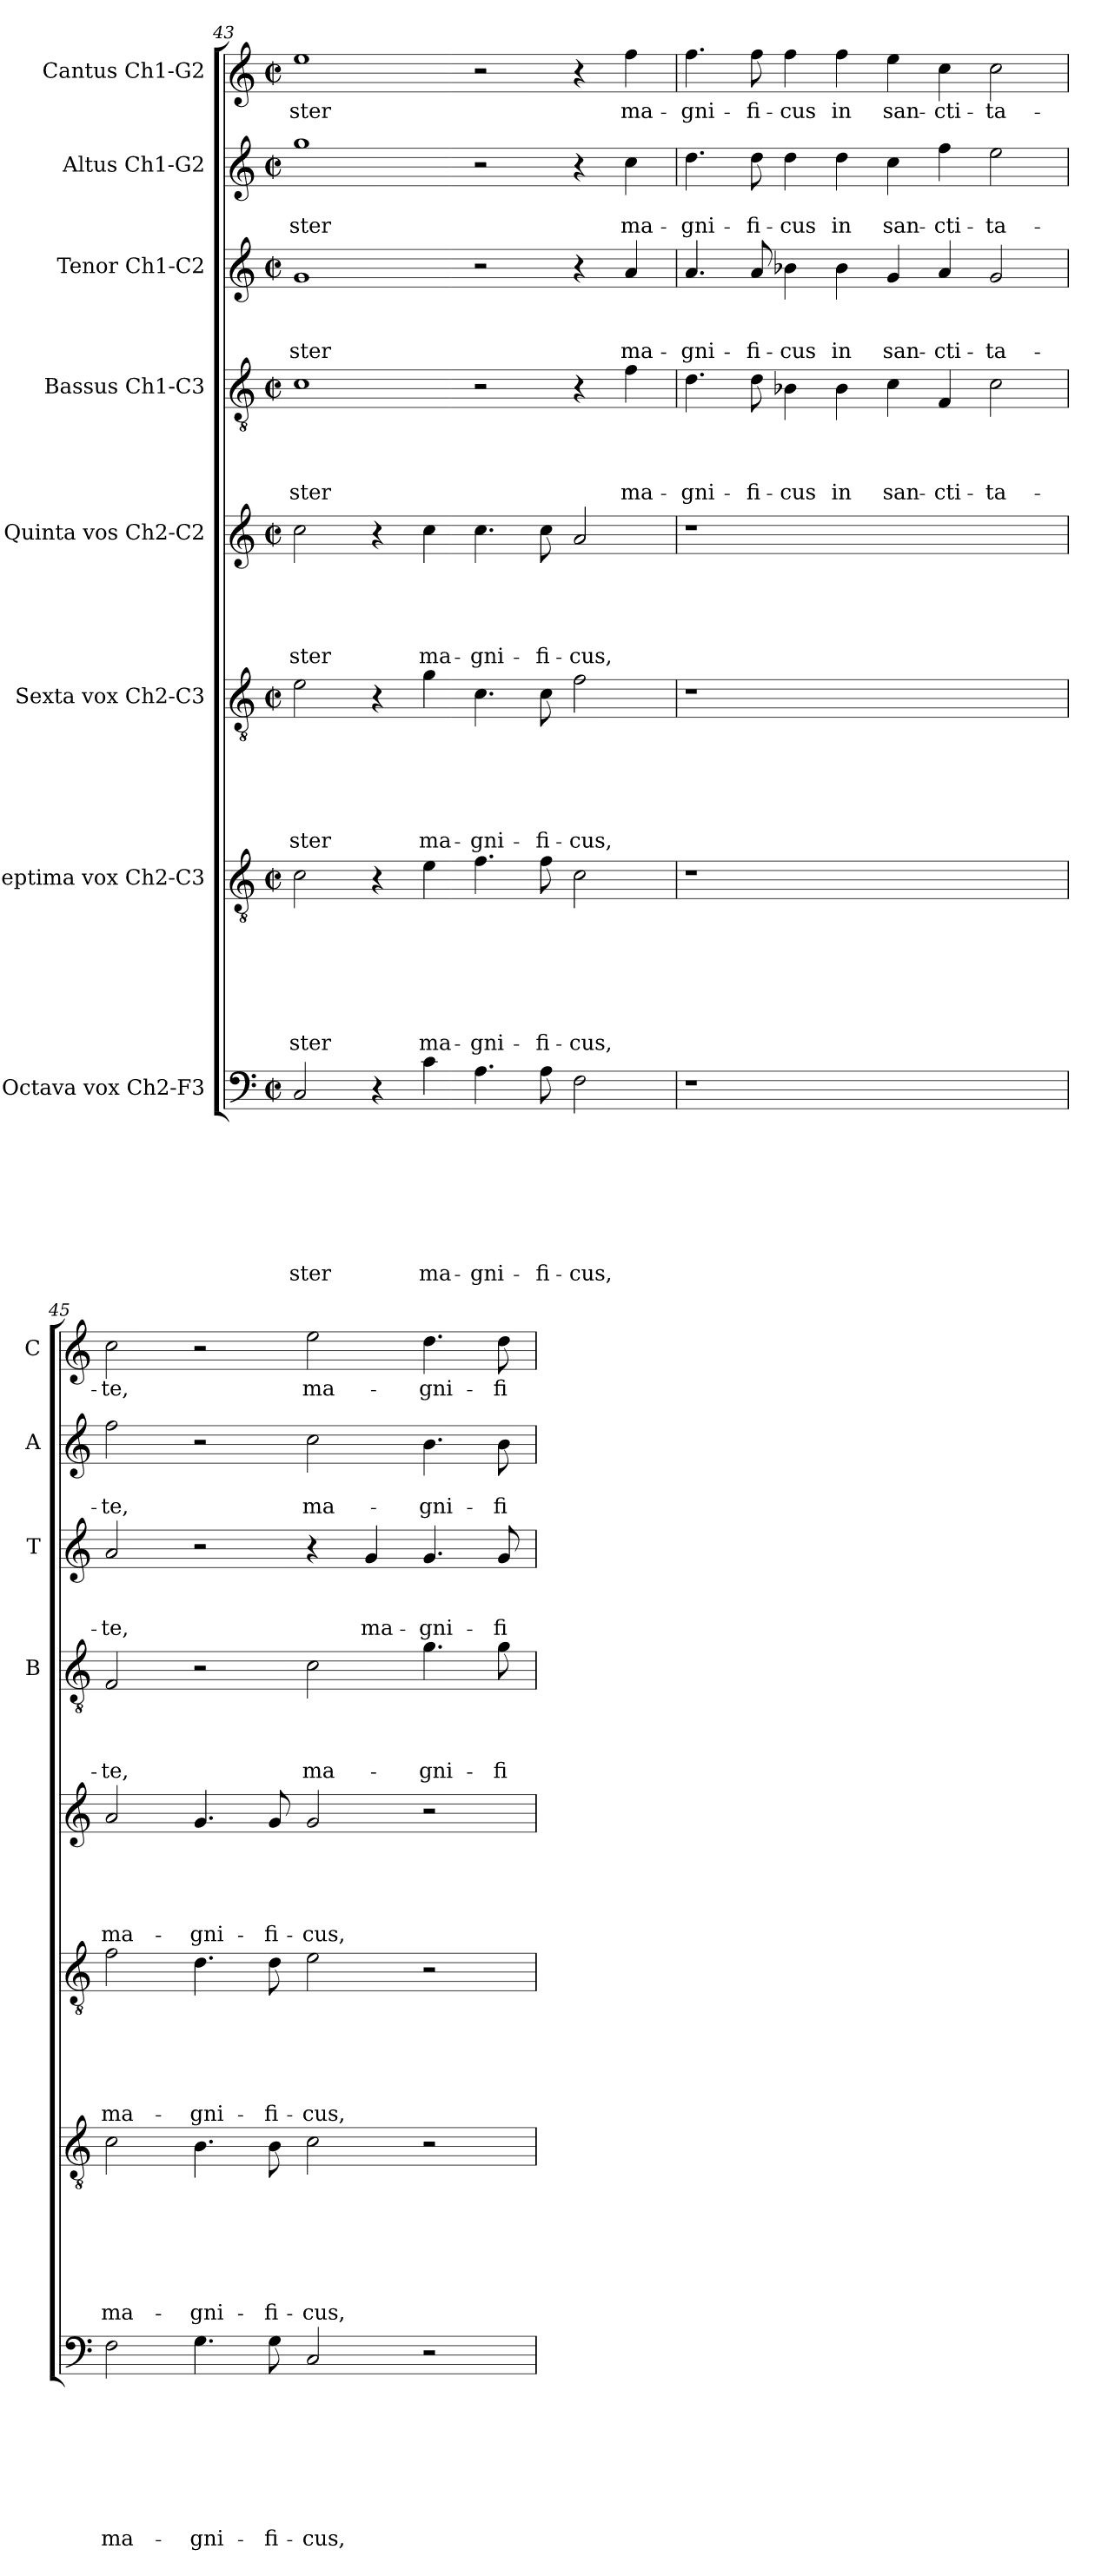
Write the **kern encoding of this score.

**kern	**text	**text	**text	**text	**text	**text	**text	**text	**kern	**text	**text	**text	**text	**text	**text	**text	**kern	**text	**text	**text	**text	**text	**text	**kern	**text	**text	**text	**text	**text	**kern	**text	**text	**text	**text	**kern	**text	**text	**text	**kern	**text	**text	**kern	**text
*part8	*part8	*part8	*part8	*part8	*part8	*part8	*part8	*part8	*part7	*part7	*part7	*part7	*part7	*part7	*part7	*part7	*part6	*part6	*part6	*part6	*part6	*part6	*part6	*part5	*part5	*part5	*part5	*part5	*part5	*part4	*part4	*part4	*part4	*part4	*part3	*part3	*part3	*part3	*part2	*part2	*part2	*part1	*part1
*staff8	*staff8	*staff8	*staff8	*staff8	*staff8	*staff8	*staff8	*staff8	*staff7	*staff7	*staff7	*staff7	*staff7	*staff7	*staff7	*staff7	*staff6	*staff6	*staff6	*staff6	*staff6	*staff6	*staff6	*staff5	*staff5	*staff5	*staff5	*staff5	*staff5	*staff4	*staff4	*staff4	*staff4	*staff4	*staff3	*staff3	*staff3	*staff3	*staff2	*staff2	*staff2	*staff1	*staff1
*I"Octava vox Ch2-F3	*	*	*	*	*	*	*	*	*I"Septima vox Ch2-C3	*	*	*	*	*	*	*	*I"Sexta vox Ch2-C3	*	*	*	*	*	*	*I"Quinta vos Ch2-C2	*	*	*	*	*	*I"Bassus Ch1-C3	*	*	*	*	*I"Tenor Ch1-C2	*	*	*	*I"Altus Ch1-G2	*	*	*I"Cantus Ch1-G2	*
*	*	*	*	*	*	*	*	*	*	*	*	*	*	*	*	*	*	*	*	*	*	*	*	*	*	*	*	*	*	*I'B	*	*	*	*	*I'T	*	*	*	*I'A	*	*	*I'C	*
!!LO:PB:g=z
*clefF4	*	*	*	*	*	*	*	*	*clefGv2	*	*	*	*	*	*	*	*clefGv2	*	*	*	*	*	*	*clefG2	*	*	*	*	*	*clefGv2	*	*	*	*	*clefG2	*	*	*	*clefG2	*	*	*clefG2	*
*k[]	*	*	*	*	*	*	*	*	*k[]	*	*	*	*	*	*	*	*k[]	*	*	*	*	*	*	*k[]	*	*	*	*	*	*k[]	*	*	*	*	*k[]	*	*	*	*k[]	*	*	*k[]	*
*C:	*	*	*	*	*	*	*	*	*C:	*	*	*	*	*	*	*	*C:	*	*	*	*	*	*	*C:	*	*	*	*	*	*C:	*	*	*	*	*C:	*	*	*	*C:	*	*	*C:	*
*M2/2	*	*	*	*	*	*	*	*	*M2/2	*	*	*	*	*	*	*	*M2/2	*	*	*	*	*	*	*M2/2	*	*	*	*	*	*M2/2	*	*	*	*	*M2/2	*	*	*	*M2/2	*	*	*M2/2	*
*met(c|)	*	*	*	*	*	*	*	*	*met(c|)	*	*	*	*	*	*	*	*met(c|)	*	*	*	*	*	*	*met(c|)	*	*	*	*	*	*met(c|)	*	*	*	*	*met(c|)	*	*	*	*met(c|)	*	*	*met(c|)	*
=43	=43	=43	=43	=43	=43	=43	=43	=43	=43	=43	=43	=43	=43	=43	=43	=43	=43	=43	=43	=43	=43	=43	=43	=43	=43	=43	=43	=43	=43	=43	=43	=43	=43	=43	=43	=43	=43	=43	=43	=43	=43	=43	=43
!	!	!	!	!	!	!	!	!LO:LY:b	!	!	!	!	!	!	!	!LO:LY:b	!	!	!	!	!	!	!LO:LY:b	!	!	!	!	!	!LO:LY:b	!	!	!	!	!LO:LY:b	!	!	!	!LO:LY:b	!	!	!LO:LY:b	!	!LO:LY:b
2C/	.	.	.	.	.	.	.	-ster	2c\	.	.	.	.	.	.	-ster	2e\	.	.	.	.	.	-ster	2cc\	.	.	.	.	-ster	1c	.	.	.	-ster	1g	.	.	-ster	1gg	.	-ster	1ee	-ster
4r	.	.	.	.	.	.	.	.	4r	.	.	.	.	.	.	.	4r	.	.	.	.	.	.	4r	.	.	.	.	.	.	.	.	.	.	.	.	.	.	.	.	.	.	.
!	!	!	!	!	!	!	!	!LO:LY:b	!	!	!	!	!	!	!	!LO:LY:b	!	!	!	!	!	!	!LO:LY:b	!	!	!	!	!	!LO:LY:b	!	!	!	!	!	!	!	!	!	!	!	!	!	!
4c\	.	.	.	.	.	.	.	ma-	4e\	.	.	.	.	.	.	ma-	4g\	.	.	.	.	.	ma-	4cc\	.	.	.	.	ma-	.	.	.	.	.	.	.	.	.	.	.	.	.	.
!	!	!	!	!	!	!	!	!LO:LY:b	!	!	!	!	!	!	!	!LO:LY:b	!	!	!	!	!	!	!LO:LY:b	!	!	!	!	!	!LO:LY:b	!	!	!	!	!	!	!	!	!	!	!	!	!	!
4.A\	.	.	.	.	.	.	.	-gni-	4.f\	.	.	.	.	.	.	-gni-	4.c\	.	.	.	.	.	-gni-	4.cc\	.	.	.	.	-gni-	2r	.	.	.	.	2r	.	.	.	2r	.	.	2r	.
!	!	!	!	!	!	!	!	!LO:LY:b	!	!	!	!	!	!	!	!LO:LY:b	!	!	!	!	!	!	!LO:LY:b	!	!	!	!	!	!LO:LY:b	!	!	!	!	!	!	!	!	!	!	!	!	!	!
8A\	.	.	.	.	.	.	.	-fi-	8f\	.	.	.	.	.	.	-fi-	8c\	.	.	.	.	.	-fi-	8cc\	.	.	.	.	-fi-	.	.	.	.	.	.	.	.	.	.	.	.	.	.
!	!	!	!	!	!	!	!	!LO:LY:b	!	!	!	!	!	!	!	!LO:LY:b	!	!	!	!	!	!	!LO:LY:b	!	!	!	!	!	!LO:LY:b	!	!	!	!	!	!	!	!	!	!	!	!	!	!
2F\	.	.	.	.	.	.	.	-cus,	2c\	.	.	.	.	.	.	-cus,	2f\	.	.	.	.	.	-cus,	2a/	.	.	.	.	-cus,	4r	.	.	.	.	4r	.	.	.	4r	.	.	4r	.
!	!	!	!	!	!	!	!	!	!	!	!	!	!	!	!	!	!	!	!	!	!	!	!	!	!	!	!	!	!	!	!	!	!	!LO:LY:b	!	!	!	!LO:LY:b	!	!	!LO:LY:b	!	!LO:LY:b
.	.	.	.	.	.	.	.	.	.	.	.	.	.	.	.	.	.	.	.	.	.	.	.	.	.	.	.	.	.	4f\	.	.	.	ma-	4a/	.	.	ma-	4cc\	.	ma-	4ff\	ma-
=44	=44	=44	=44	=44	=44	=44	=44	=44	=44	=44	=44	=44	=44	=44	=44	=44	=44	=44	=44	=44	=44	=44	=44	=44	=44	=44	=44	=44	=44	=44	=44	=44	=44	=44	=44	=44	=44	=44	=44	=44	=44	=44	=44
!	!	!	!	!	!	!	!	!	!	!	!	!	!	!	!	!	!	!	!	!	!	!	!	!	!	!	!	!	!	!	!	!	!	!LO:LY:b	!	!	!	!LO:LY:b	!	!	!LO:LY:b	!	!LO:LY:b
1r	.	.	.	.	.	.	.	.	1r	.	.	.	.	.	.	.	1r	.	.	.	.	.	.	1r	.	.	.	.	.	4.d\	.	.	.	-gni-	4.a/	.	.	-gni-	4.dd\	.	-gni-	4.ff\	-gni-
!	!	!	!	!	!	!	!	!	!	!	!	!	!	!	!	!	!	!	!	!	!	!	!	!	!	!	!	!	!	!	!	!	!	!LO:LY:b	!	!	!	!LO:LY:b	!	!	!LO:LY:b	!	!LO:LY:b
.	.	.	.	.	.	.	.	.	.	.	.	.	.	.	.	.	.	.	.	.	.	.	.	.	.	.	.	.	.	8d\	.	.	.	-fi-	8a/	.	.	-fi-	8dd\	.	-fi-	8ff\	-fi-
!	!	!	!	!	!	!	!	!	!	!	!	!	!	!	!	!	!	!	!	!	!	!	!	!	!	!	!	!	!	!	!	!	!	!LO:LY:b	!	!	!	!LO:LY:b	!	!	!LO:LY:b	!	!LO:LY:b
.	.	.	.	.	.	.	.	.	.	.	.	.	.	.	.	.	.	.	.	.	.	.	.	.	.	.	.	.	.	4B-X\	.	.	.	-cus	4b-X\	.	.	-cus	4dd\	.	-cus	4ff\	-cus
!	!	!	!	!	!	!	!	!	!	!	!	!	!	!	!	!	!	!	!	!	!	!	!	!	!	!	!	!	!	!	!	!	!	!LO:LY:b	!	!	!	!LO:LY:b	!	!	!LO:LY:b	!	!LO:LY:b
.	.	.	.	.	.	.	.	.	.	.	.	.	.	.	.	.	.	.	.	.	.	.	.	.	.	.	.	.	.	4B-\	.	.	.	in	4b-\	.	.	in	4dd\	.	in	4ff\	in
!	!	!	!	!	!	!	!	!	!	!	!	!	!	!	!	!	!	!	!	!	!	!	!	!	!	!	!	!	!	!	!	!	!	!LO:LY:b	!	!	!	!LO:LY:b	!	!	!LO:LY:b	!	!LO:LY:b
1ryy	.	.	.	.	.	.	.	.	1ryy	.	.	.	.	.	.	.	1ryy	.	.	.	.	.	.	1ryy	.	.	.	.	.	4c\	.	.	.	san-	4g/	.	.	san-	4cc\	.	san-	4ee\	san-
!	!	!	!	!	!	!	!	!	!	!	!	!	!	!	!	!	!	!	!	!	!	!	!	!	!	!	!	!	!	!	!	!	!	!LO:LY:b	!	!	!	!LO:LY:b	!	!	!LO:LY:b	!	!LO:LY:b
.	.	.	.	.	.	.	.	.	.	.	.	.	.	.	.	.	.	.	.	.	.	.	.	.	.	.	.	.	.	4F/	.	.	.	-cti-	4a/	.	.	-cti-	4ff\	.	-cti-	4cc\	-cti-
!	!	!	!	!	!	!	!	!	!	!	!	!	!	!	!	!	!	!	!	!	!	!	!	!	!	!	!	!	!	!	!	!	!	!LO:LY:b	!	!	!	!LO:LY:b	!	!	!LO:LY:b	!	!LO:LY:b
.	.	.	.	.	.	.	.	.	.	.	.	.	.	.	.	.	.	.	.	.	.	.	.	.	.	.	.	.	.	2c\	.	.	.	-ta-	2g/	.	.	-ta-	2ee\	.	-ta-	2cc\	-ta-
=45	=45	=45	=45	=45	=45	=45	=45	=45	=45	=45	=45	=45	=45	=45	=45	=45	=45	=45	=45	=45	=45	=45	=45	=45	=45	=45	=45	=45	=45	=45	=45	=45	=45	=45	=45	=45	=45	=45	=45	=45	=45	=45	=45
!	!	!	!	!	!	!	!	!LO:LY:b	!	!	!	!	!	!	!	!LO:LY:b	!	!	!	!	!	!	!LO:LY:b	!	!	!	!	!	!LO:LY:b	!	!	!	!	!LO:LY:b	!	!	!	!LO:LY:b	!	!	!LO:LY:b	!	!LO:LY:b
2F\	.	.	.	.	.	.	.	ma-	2c\	.	.	.	.	.	.	ma-	2f\	.	.	.	.	.	ma-	2a/	.	.	.	.	ma-	2F/	.	.	.	-te,	2a/	.	.	-te,	2ff\	.	-te,	2cc\	-te,
!	!	!	!	!	!	!	!	!LO:LY:b	!	!	!	!	!	!	!	!LO:LY:b	!	!	!	!	!	!	!LO:LY:b	!	!	!	!	!	!LO:LY:b	!	!	!	!	!	!	!	!	!	!	!	!	!	!
4.G\	.	.	.	.	.	.	.	-gni-	4.B\	.	.	.	.	.	.	-gni-	4.d\	.	.	.	.	.	-gni-	4.g/	.	.	.	.	-gni-	2r	.	.	.	.	2r	.	.	.	2r	.	.	2r	.
!	!	!	!	!	!	!	!	!LO:LY:b	!	!	!	!	!	!	!	!LO:LY:b	!	!	!	!	!	!	!LO:LY:b	!	!	!	!	!	!LO:LY:b	!	!	!	!	!	!	!	!	!	!	!	!	!	!
8G\	.	.	.	.	.	.	.	-fi-	8B\	.	.	.	.	.	.	-fi-	8d\	.	.	.	.	.	-fi-	8g/	.	.	.	.	-fi-	.	.	.	.	.	.	.	.	.	.	.	.	.	.
!	!	!	!	!	!	!	!	!LO:LY:b	!	!	!	!	!	!	!	!LO:LY:b	!	!	!	!	!	!	!LO:LY:b	!	!	!	!	!	!LO:LY:b	!	!	!	!	!LO:LY:b	!	!	!	!	!	!	!LO:LY:b	!	!LO:LY:b
2C/	.	.	.	.	.	.	.	-cus,	2c\	.	.	.	.	.	.	-cus,	2e\	.	.	.	.	.	-cus,	2g/	.	.	.	.	-cus,	2c\	.	.	.	ma-	4r	.	.	.	2cc\	.	ma-	2ee\	ma-
!	!	!	!	!	!	!	!	!	!	!	!	!	!	!	!	!	!	!	!	!	!	!	!	!	!	!	!	!	!	!	!	!	!	!	!	!	!	!LO:LY:b	!	!	!	!	!
.	.	.	.	.	.	.	.	.	.	.	.	.	.	.	.	.	.	.	.	.	.	.	.	.	.	.	.	.	.	.	.	.	.	.	4g/	.	.	ma-	.	.	.	.	.
!	!	!	!	!	!	!	!	!	!	!	!	!	!	!	!	!	!	!	!	!	!	!	!	!	!	!	!	!	!	!	!	!	!	!LO:LY:b	!	!	!	!LO:LY:b	!	!	!LO:LY:b	!	!LO:LY:b
2r	.	.	.	.	.	.	.	.	2r	.	.	.	.	.	.	.	2r	.	.	.	.	.	.	2r	.	.	.	.	.	4.g\	.	.	.	-gni-	4.g/	.	.	-gni-	4.b\	.	-gni-	4.dd\	-gni-
!	!	!	!	!	!	!	!	!	!	!	!	!	!	!	!	!	!	!	!	!	!	!	!	!	!	!	!	!	!	!	!	!	!	!LO:LY:b	!	!	!	!LO:LY:b	!	!	!LO:LY:b	!	!LO:LY:b
.	.	.	.	.	.	.	.	.	.	.	.	.	.	.	.	.	.	.	.	.	.	.	.	.	.	.	.	.	.	8g\	.	.	.	-fi-	8g/	.	.	-fi-	8b\	.	-fi-	8dd\	-fi-
=	=	=	=	=	=	=	=	=	=	=	=	=	=	=	=	=	=	=	=	=	=	=	=	=	=	=	=	=	=	=	=	=	=	=	=	=	=	=	=	=	=	=	=
*-	*-	*-	*-	*-	*-	*-	*-	*-	*-	*-	*-	*-	*-	*-	*-	*-	*-	*-	*-	*-	*-	*-	*-	*-	*-	*-	*-	*-	*-	*-	*-	*-	*-	*-	*-	*-	*-	*-	*-	*-	*-	*-	*-
